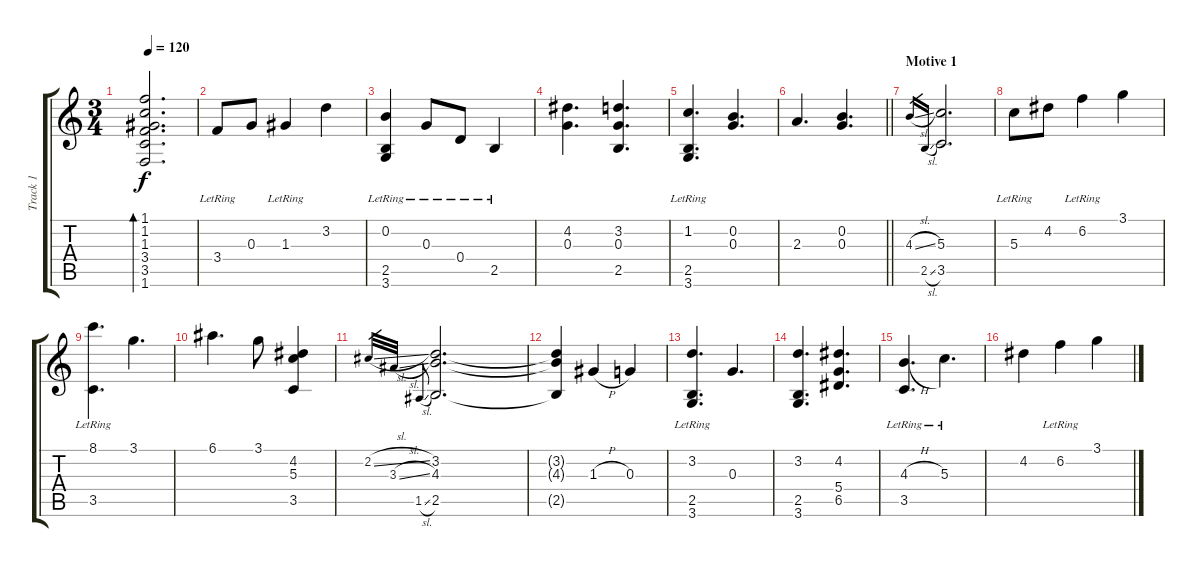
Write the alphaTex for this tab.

\track ("Track 1" "Track 1") {instrument acousticguitarsteel}
\staff {score tabs}
\tuning (E4 B3 G3 D3 A2 E2) {hide}
\ts (3 4)
\tempo 120
\clef g2
\ks c
(1.1 1.2 1.3 3.4 3.5 1.6).2{d bd 60 dy f} |
3.4{lr}.8 0.3.8 1.3{lr}.4 3.2.4 |
(0.2{lr} 2.5{lr} 3.6{lr}).4 0.3{lr}.8 0.4{lr}.8 2.5{lr}.4 |
(4.2 0.3).4{d} (3.2 0.3 2.5).4{d} |
(1.2 2.5{lr} 3.6{lr}).4{d} (0.2 0.3).4{d} |
\barLineRight lightlight
2.3.4{d} (0.2 0.3).4{d} |
\section ("" "Motive 1")
4.3{sl}.16{gr} 2.5{sl}.16{gr} (5.3 3.5).2{d} |
5.3{lr}.8 4.2.8 6.2{lr}.4 3.1.4 |
(8.1 3.5{lr}).4{d} 3.1.4{d} |
6.1.4{d} 3.1.8 (4.2 5.3 3.5).4 |
2.2{sl}.32{gr} 3.3{sl}.32{gr} 1.5{sl}.32{gr onbeat} (3.2 4.3 2.5).2{d} |
(3.2{t} 4.3{t} 2.5{t}).4 1.3{h}.4 0.3.4 |
(3.2{lr} 2.5{lr} 3.6{lr}).4{d} 0.3.4{d} |
(3.2 2.5 3.6).4{d} (4.2 5.4 6.5).4{d} |
(4.3{h} 3.5{lr}).4{d} 5.3{lr}.4{d} |
4.2.4 6.2{lr}.4 3.1.4
